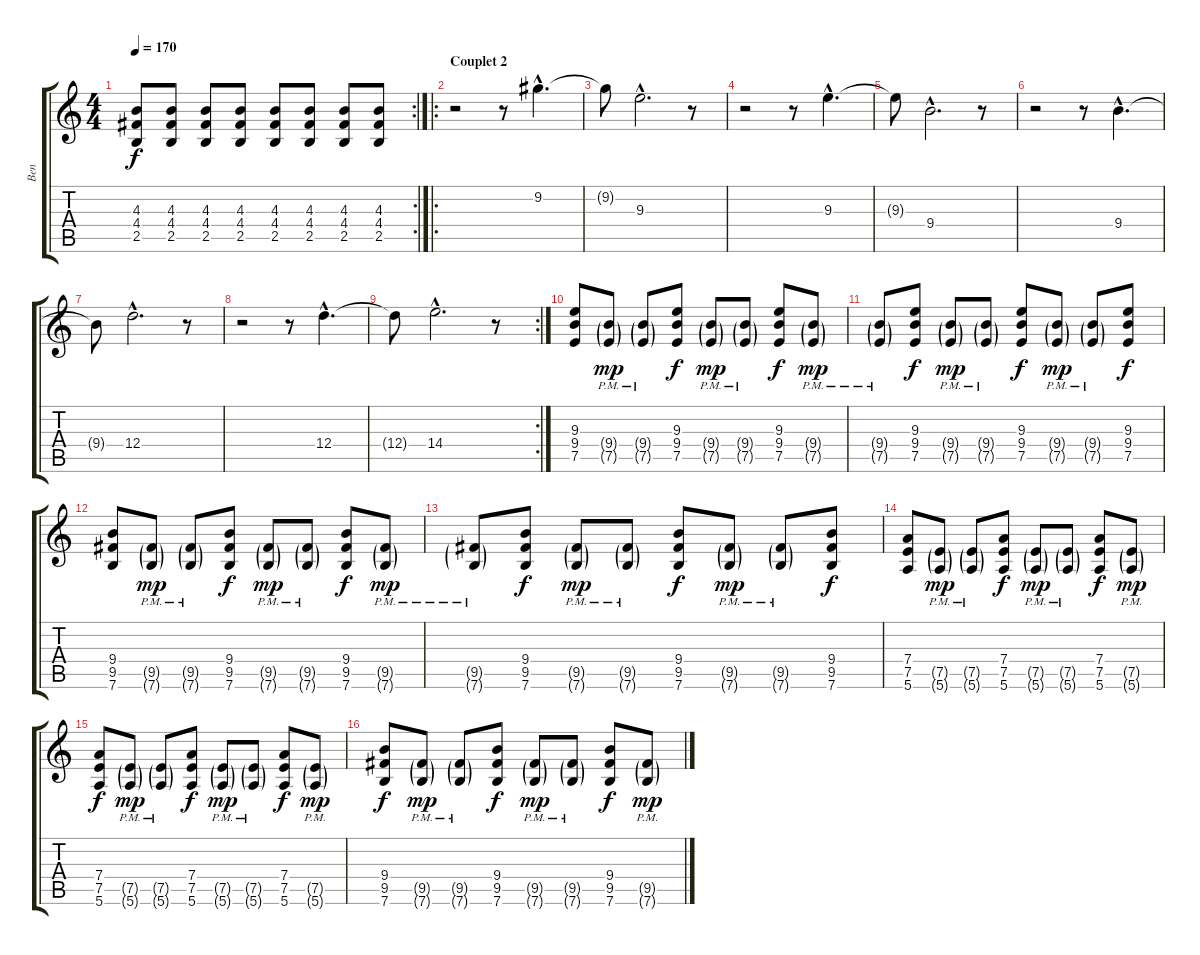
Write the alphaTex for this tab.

\track ("Ben" "Ben") {instrument distortionguitar}
\staff {score tabs}
\tuning (E4 B3 G3 D3 A2 E2) {hide}
\rc 2
\ts (4 4)
\tempo 170
\clef g2
\ks c
(4.3 4.4 2.5).8{dy f} (4.3 4.4 2.5).8 (4.3 4.4 2.5).8 (4.3 4.4 2.5).8 (4.3 4.4 2.5).8 (4.3 4.4 2.5).8 (4.3 4.4 2.5).8 (4.3 4.4 2.5).8 |
\ro
\section ("" "Couplet 2")
r.2 r.8 9.2{hac}.4{d} |
9.2{t}.8 9.3{hac}.2{d} r.8 |
r.2 r.8 9.3{hac}.4{d} |
9.3{t}.8 9.4{hac}.2{d} r.8 |
r.2 r.8 9.4{hac}.4{d} |
9.4{t}.8 12.4{hac}.2{d} r.8 |
r.2 r.8 12.4{hac}.4{d} |
\rc 2
12.4{t}.8 14.4{hac}.2{d} r.8 |
(9.3 9.4 7.5).8 (9.4{g pm} 7.5{g pm}).8{dy mp} (9.4{g pm} 7.5{g pm}).8 (9.3 9.4 7.5).8{dy f} (9.4{g pm} 7.5{g pm}).8{dy mp} (9.4{g pm} 7.5{g pm}).8 (9.3 9.4 7.5).8{dy f} (9.4{g pm} 7.5{g pm}).8{dy mp} |
(9.4{g pm} 7.5{g pm}).8 (9.3 9.4 7.5).8{dy f} (9.4{g pm} 7.5{g pm}).8{dy mp} (9.4{g pm} 7.5{g pm}).8 (9.3 9.4 7.5).8{dy f} (9.4{g pm} 7.5{g pm}).8{dy mp} (9.4{g} 7.5{g pm}).8 (9.3 9.4 7.5).8{dy f} |
(9.4 9.5 7.6).8 (9.5{g pm} 7.6{g pm}).8{dy mp} (9.5{g pm} 7.6{g pm}).8 (9.4 9.5 7.6).8{dy f} (9.5{g pm} 7.6{g pm}).8{dy mp} (9.5{g pm} 7.6{g pm}).8 (9.4 9.5 7.6).8{dy f} (9.5{g pm} 7.6{g pm}).8{dy mp} |
(9.5{g pm} 7.6{g pm}).8 (9.4 9.5 7.6).8{dy f} (9.5{g pm} 7.6{g pm}).8{dy mp} (9.5{g pm} 7.6{g pm}).8 (9.4 9.5 7.6).8{dy f} (9.5{g pm} 7.6{g pm}).8{dy mp} (9.5{g pm} 7.6{g pm}).8 (9.4 9.5 7.6).8{dy f} |
(7.4 7.5 5.6).8 (7.5{g pm} 5.6{g pm}).8{dy mp} (7.5{g pm} 5.6{g pm}).8 (7.4 7.5 5.6).8{dy f} (7.5{g pm} 5.6{g pm}).8{dy mp} (7.5{g pm} 5.6{g pm}).8 (7.4 7.5 5.6).8{dy f} (7.5{g pm} 5.6{g pm}).8{dy mp} |
(7.4 7.5 5.6).8{dy f} (7.5{g pm} 5.6{g pm}).8{dy mp} (7.5{g pm} 5.6{g pm}).8 (7.4 7.5 5.6).8{dy f} (7.5{g pm} 5.6{g pm}).8{dy mp} (7.5{g pm} 5.6{g pm}).8 (7.4 7.5 5.6).8{dy f} (7.5{g pm} 5.6{g pm}).8{dy mp} |
(9.4 9.5 7.6).8{dy f} (9.5{g pm} 7.6{g pm}).8{dy mp} (9.5{g pm} 7.6{g pm}).8 (9.4 9.5 7.6).8{dy f} (9.5{g pm} 7.6{g pm}).8{dy mp} (9.5{g pm} 7.6{g pm}).8 (9.4 9.5 7.6).8{dy f} (9.5{g pm} 7.6{g pm}).8{dy mp}
